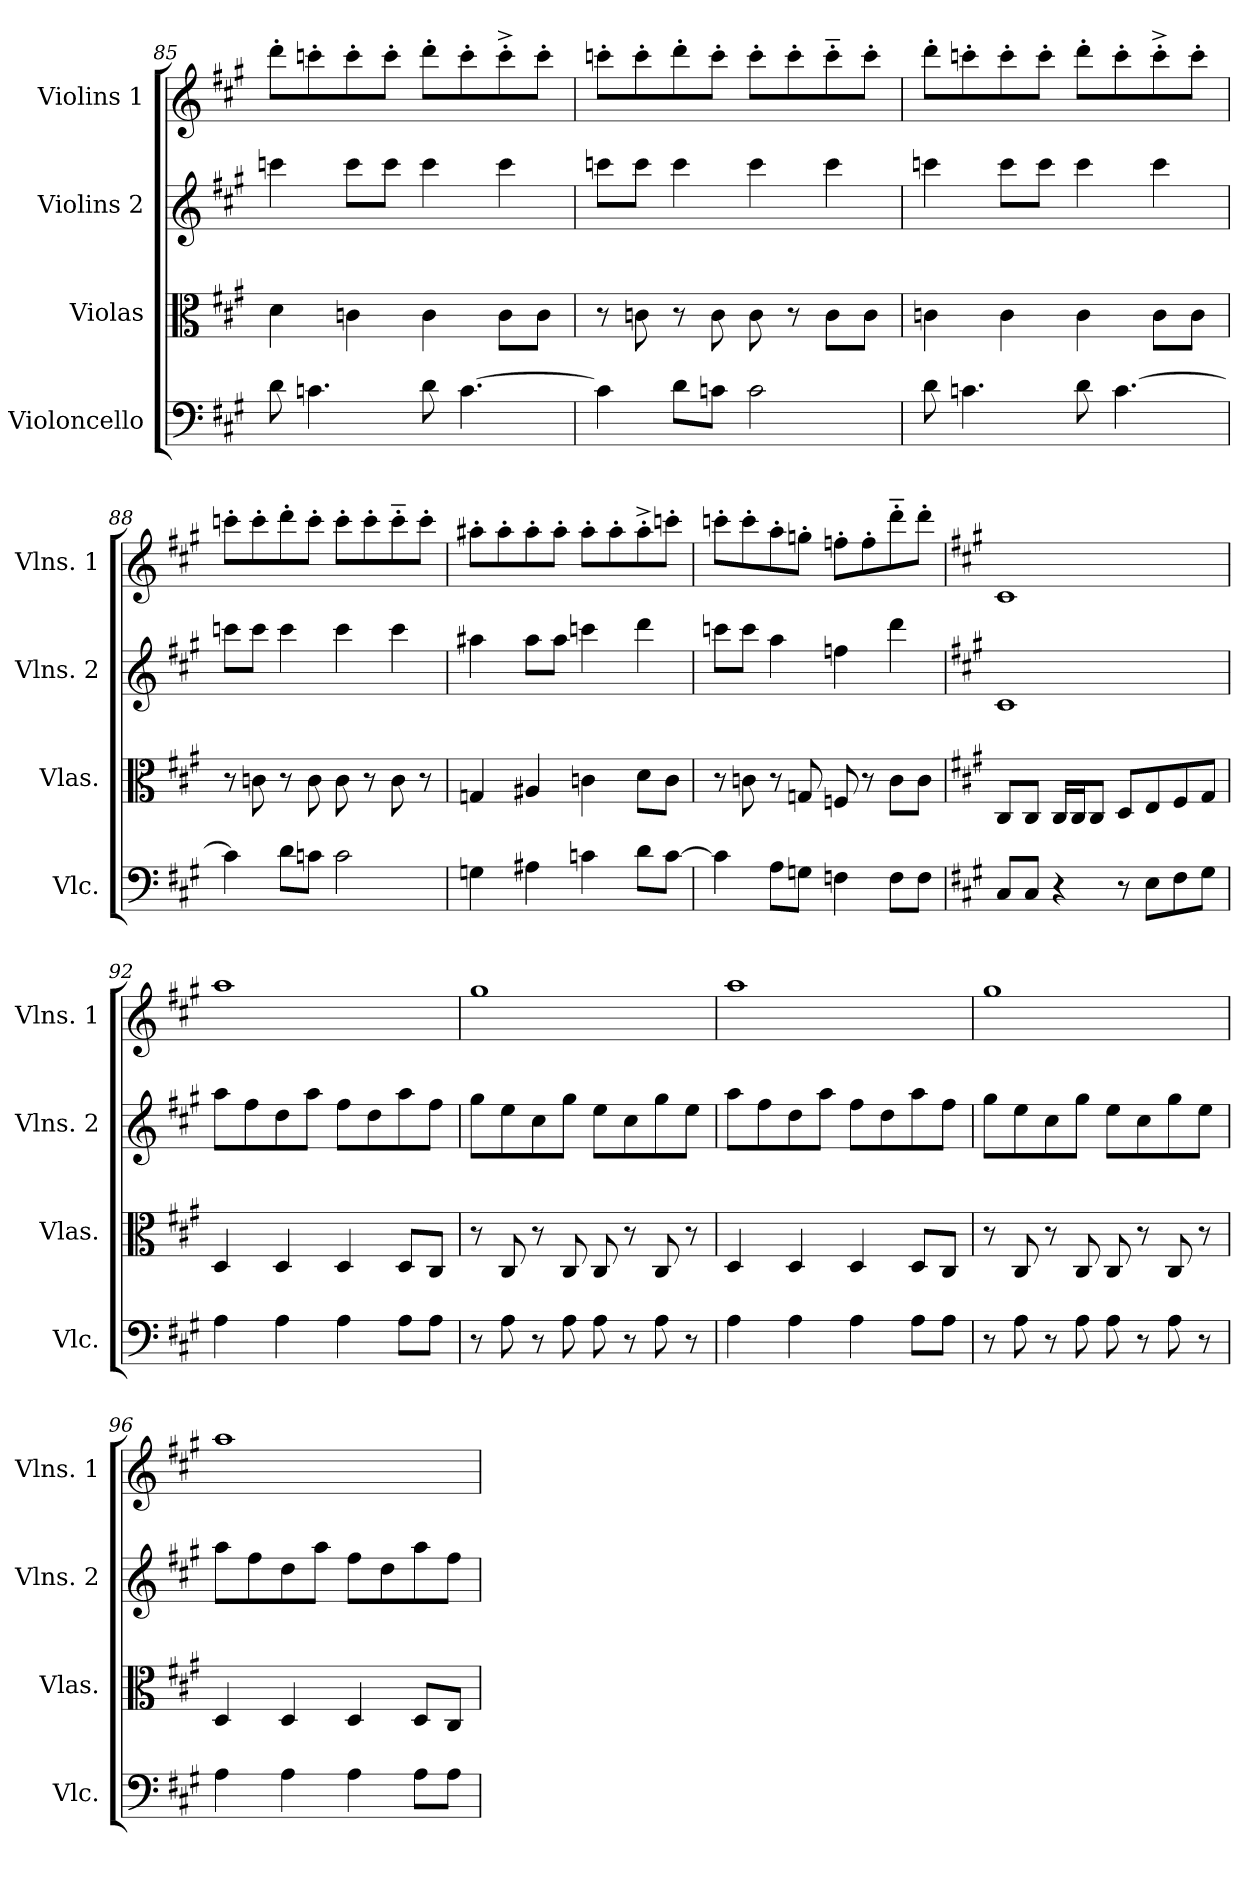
**kern	**kern	**kern	**kern
*part4	*part3	*part2	*part1
*staff4	*staff3	*staff2	*staff1
*I"Violoncello	*I"Violas	*I"Violins 2	*I"Violins 1
*I'Vlc.	*I'Vlas.	*I'Vlns. 2	*I'Vlns. 1
*clefF4	*clefC3	*clefG2	*clefG2
*k[f#c#g#]	*k[f#c#g#]	*k[f#c#g#]	*k[f#c#g#]
*A:	*A:	*A:	*A:
=85	=85	=85	=85
8d\	4d\	4cccn\	8ddd'\L
4.cn\	.	.	8cccn'\
.	4cn\	8ccc\L	8ccc'\
.	.	8ccc\J	8ccc'\J
8d\	4c\	4ccc\	8ddd'\L
[4.c\	.	.	8ccc'\
.	8c\L	4ccc\	8ccc^'\
.	8c\J	.	8ccc'\J
=86	=86	=86	=86
4c\]	8r	8cccn\L	8cccn'\L
.	8cn\	8ccc\J	8ccc'\
8d\L	8r	4ccc\	8ddd'\
8cn\J	8c\	.	8ccc'\J
2c\	8c\	4ccc\	8ccc'\L
.	8r	.	8ccc'\
.	8c\L	4ccc\	8ccc~'\
.	8c\J	.	8ccc'\J
!!LO:LB:g=z
=87	=87	=87	=87
8d\	4cn\	4cccn\	8ddd'\L
4.cn\	.	.	8cccn'\
.	4c\	8ccc\L	8ccc'\
.	.	8ccc\J	8ccc'\J
8d\	4c\	4ccc\	8ddd'\L
[4.c\	.	.	8ccc'\
.	8c\L	4ccc\	8ccc^'\
.	8c\J	.	8ccc'\J
=88	=88	=88	=88
4c\]	8r	8cccn\L	8cccn'\L
.	8cn\	8ccc\J	8ccc'\
8d\L	8r	4ccc\	8ddd'\
8cn\J	8c\	.	8ccc'\J
2c\	8c\	4ccc\	8ccc'\L
.	8r	.	8ccc'\
.	8c\	4ccc\	8ccc~'\
.	8r	.	8ccc'\J
=89	=89	=89	=89
4Gn\	4Gn/	4aa#X\	8aa#X'\L
.	.	.	8aa#'\
4A#X\	4A#X/	8aa#\L	8aa#'\
.	.	8aa#\J	8aa#'\J
4cn\	4cn\	4cccn\	8aa#'\L
.	.	.	8aa#'\
8d\L	8d\L	4ddd\	8aa#^'\
[8c\J	8c\J	.	8cccn'\J
=90	=90	=90	=90
4c\]	8r	8cccn\L	8cccn'\L
.	8cn\	8ccc\J	8ccc'\
8A\L	8r	4aa\	8aa'\
8Gn\J	8Gn/	.	8ggn'\J
4Fn\	8Fn/	4ffn\	8ffn'\L
.	8r	.	8ff'\
8F\L	8c\L	4ddd\	8ddd~'\
8F\J	8c\J	.	8ddd'\J
!!LO:PB:g=z
=91	=91	=91	=91
*k[f#c#g#]	*k[f#c#g#]	*k[f#c#g#]	*k[f#c#g#]
*A:	*A:	*A:	*A:
8C#/L	8C#/L	1c#	1c#
8C#/J	8C#/J	.	.
4r	16C#/LL	.	.
.	16C#/J	.	.
.	8C#/J	.	.
8r	8D/L	.	.
8E\L	8E/	.	.
8F#\	8F#/	.	.
8G#\J	8G#/J	.	.
=92	=92	=92	=92
4A\	4D/	8aa\L	1aa
.	.	8ff#\	.
4A\	4D/	8dd\	.
.	.	8aa\J	.
4A\	4D/	8ff#\L	.
.	.	8dd\	.
8A\L	8D/L	8aa\	.
8A\J	8C#/J	8ff#\J	.
=93	=93	=93	=93
8r	8r	8gg#\L	1gg#
8A\	8C#/	8ee\	.
8r	8r	8cc#\	.
8A\	8C#/	8gg#\J	.
8A\	8C#/	8ee\L	.
8r	8r	8cc#\	.
8A\	8C#/	8gg#\	.
8r	8r	8ee\J	.
!!LO:PB:g=z
=94	=94	=94	=94
4A\	4D/	8aa\L	1aa
.	.	8ff#\	.
4A\	4D/	8dd\	.
.	.	8aa\J	.
4A\	4D/	8ff#\L	.
.	.	8dd\	.
8A\L	8D/L	8aa\	.
8A\J	8C#/J	8ff#\J	.
!!LO:PB:g=z
=95	=95	=95	=95
8r	8r	8gg#\L	1gg#
8A\	8C#/	8ee\	.
8r	8r	8cc#\	.
8A\	8C#/	8gg#\J	.
8A\	8C#/	8ee\L	.
8r	8r	8cc#\	.
8A\	8C#/	8gg#\	.
8r	8r	8ee\J	.
=96	=96	=96	=96
4A\	4D/	8aa\L	1aa
.	.	8ff#\	.
4A\	4D/	8dd\	.
.	.	8aa\J	.
4A\	4D/	8ff#\L	.
.	.	8dd\	.
8A\L	8D/L	8aa\	.
8A\J	8C#/J	8ff#\J	.
=	=	=	=
*-	*-	*-	*-
